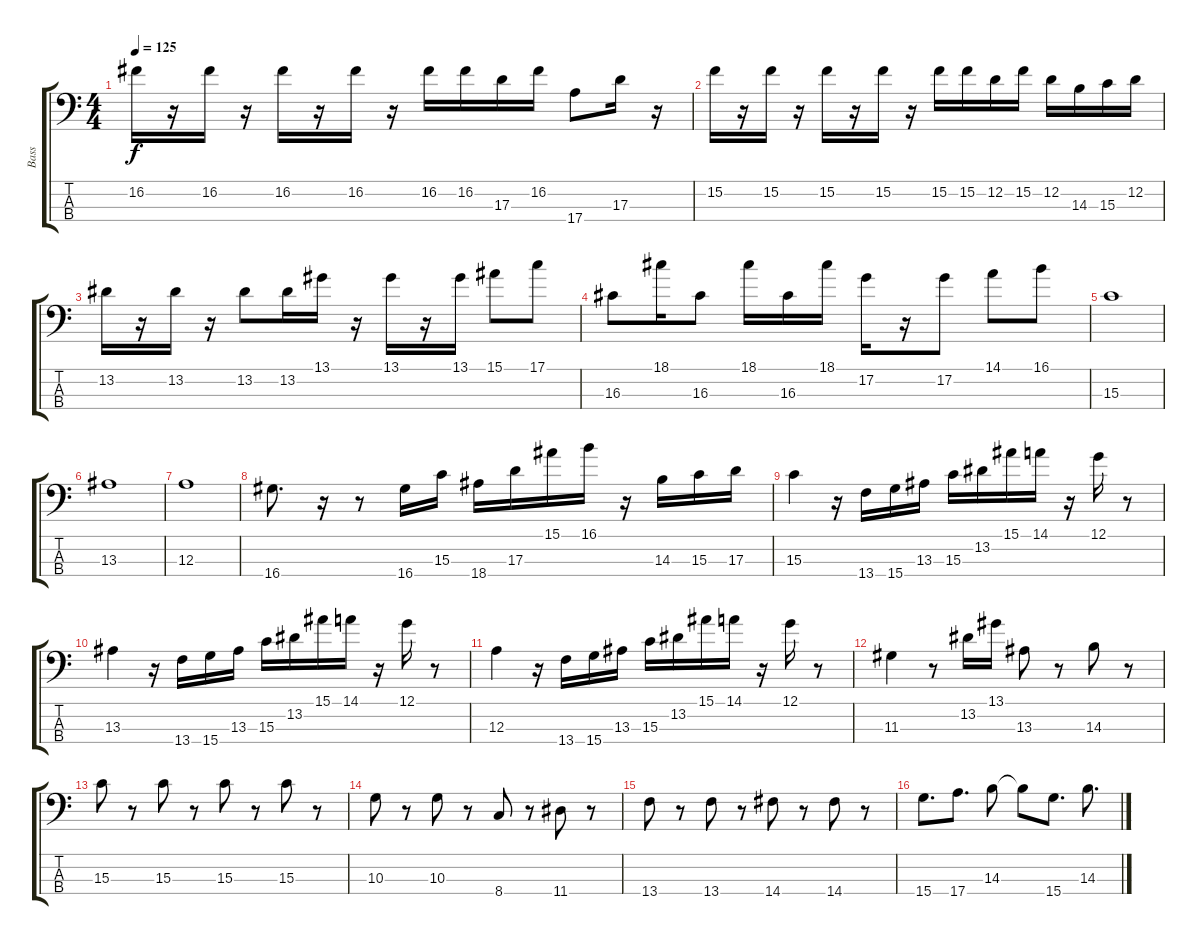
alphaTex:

\track ("Bass" "Bass") {instrument electricbassfinger}
\staff {score tabs}
\tuning (G2 D2 A1 E1) {hide}
\ts (4 4)
\tempo 125
\clef f4
\ks c
16.2.16{dy f} r.16 16.2.16 r.16 16.2.16 r.16 16.2.16 r.16 16.2.16 16.2.16 17.3.16 16.2.16 17.4.8 17.3.16 r.16 |
15.2.16 r.16 15.2.16 r.16 15.2.16 r.16 15.2.16 r.16 15.2.16 15.2.16 12.2.16 15.2.16 12.2.16 14.3.16 15.3.16 12.2.16 |
13.2.16 r.16 13.2.16 r.16 13.2.8 13.2.16 13.1.16 r.16 13.1.16 r.16 13.1.16 15.1.8 17.1.8 |
16.3.8 18.1.16 16.3.8 18.1.16 16.3.16 18.1.16 17.2.16 r.16 17.2.8 14.1.8 16.1.8 |
15.3.1 |
13.3.1 |
12.3.1 |
16.4.8{d} r.16 r.8 16.4.16 15.3.16 18.4.16 17.3.16 15.1.16 16.1.16 r.16 14.3.16 15.3.16 17.3.16 |
15.3.4 r.16 13.4.16 15.4.16 13.3.16 15.3.16 13.2.16 15.1.16 14.1.16 r.16 12.1.16 r.8 |
13.3.4 r.16 13.4.16 15.4.16 13.3.16 15.3.16 13.2.16 15.1.16 14.1.16 r.16 12.1.16 r.8 |
12.3.4 r.16 13.4.16 15.4.16 13.3.16 15.3.16 13.2.16 15.1.16 14.1.16 r.16 12.1.16 r.8 |
11.3.4 r.8 13.2.16 13.1.16 13.3.8 r.8 14.3.8 r.8 |
15.3.8 r.8 15.3.8 r.8 15.3.8 r.8 15.3.8 r.8 |
10.3.8 r.8 10.3.8 r.8 8.4.8 r.8 11.4.8 r.8 |
13.4.8 r.8 13.4.8 r.8 14.4.8 r.8 14.4.8 r.8 |
15.4.8{d} 17.4.8{d} 14.3.8 14.3{t}.8 15.4.8{d} 14.3.8{d}
